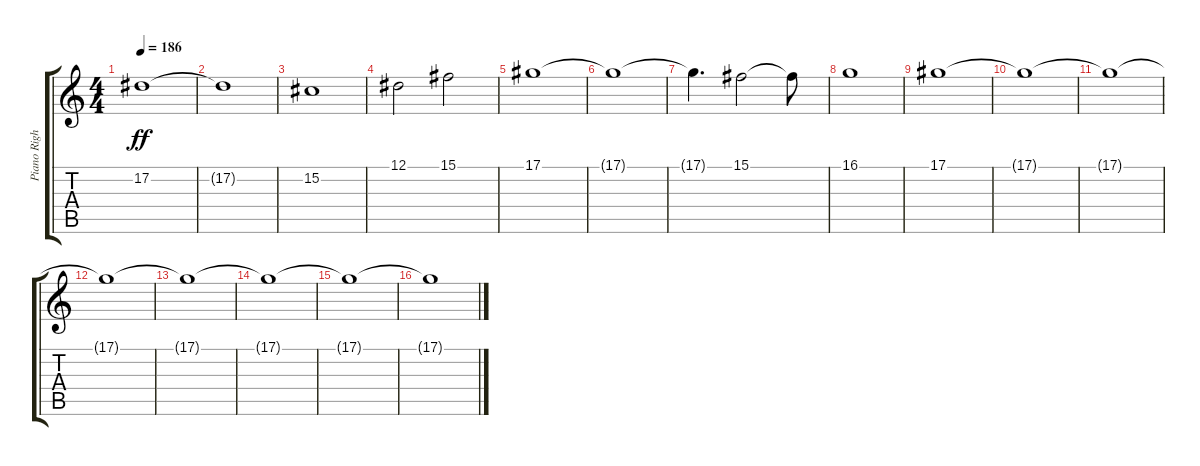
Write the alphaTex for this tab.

\track ("Piano Right" "Piano Righ") {instrument acousticgrandpiano}
\staff {score tabs}
\tuning (Eb4 Bb3 Gb3 Db3 Ab2 Eb2) {hide}
\ts (4 4)
\tempo 186
\clef g2
\ks c
17.2.1{dy ff} |
17.2{t}.1 |
15.2.1 |
12.1.2 15.1.2 |
17.1.1 |
17.1{t}.1 |
17.1{t}.4{d} 15.1.2 15.1{t}.8 |
16.1.1 |
17.1.1 |
17.1{t}.1 |
17.1{t}.1 |
17.1{t}.1 |
17.1{t}.1 |
17.1{t}.1 |
17.1{t}.1 |
17.1{t}.1
